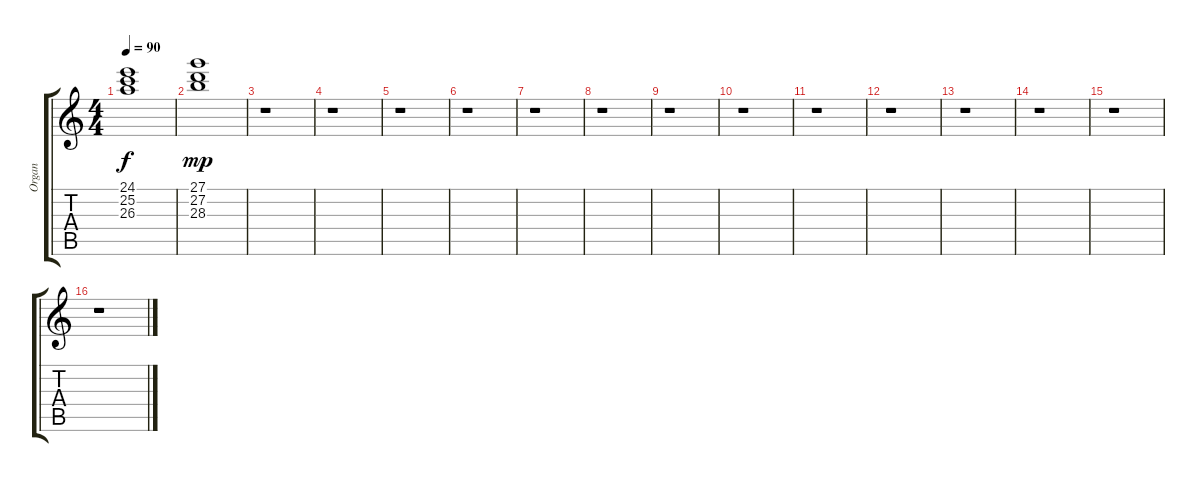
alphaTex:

\track ("Organ" "Organ") {instrument percussiveorgan}
\staff {score tabs}
\tuning (E4 B3 G3 D3 A2 E2) {hide}
\ts (4 4)
\tempo 90
\clef g2
\ks c
(24.1{t} 25.2{t} 26.3{t}).1{dy f} |
(27.1 27.2 28.3).1{dy mp} |
r.1 |
r.1 |
r.1 |
r.1 |
r.1 |
r.1 |
r.1 |
r.1 |
r.1 |
r.1 |
r.1 |
r.1 |
r.1 |
r.1
